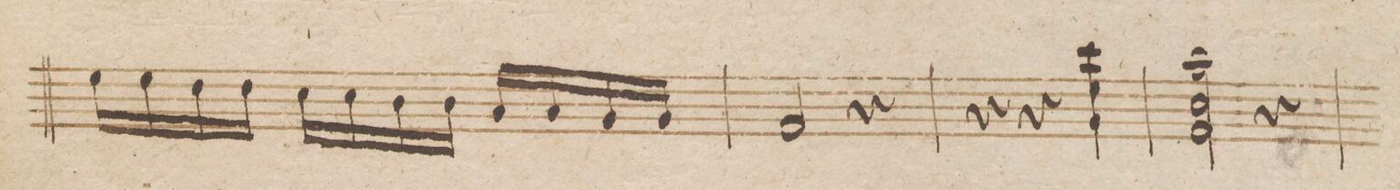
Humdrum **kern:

**kern	**dynam
*I"Violino Imo	*
*clefG2	*
*k[b-]	*
*M3/4	*
16ee\LL	.
16ee\	.
16dd\	.
16dd\JJ	.
16cc\LL	.
16cc\	.
16b-\	.
16b-\JJ	.
16a/LL	.
16a/	.
16g/	.
16g/JJ	.
=93	=93
2f/	.
4r	.
=94	=94
4r	.
4r	.
4ccc 4ee 4g\	.
=95	=95
2aa 2cc 2f\	.
4r	.
=96	=96
*-	*-
